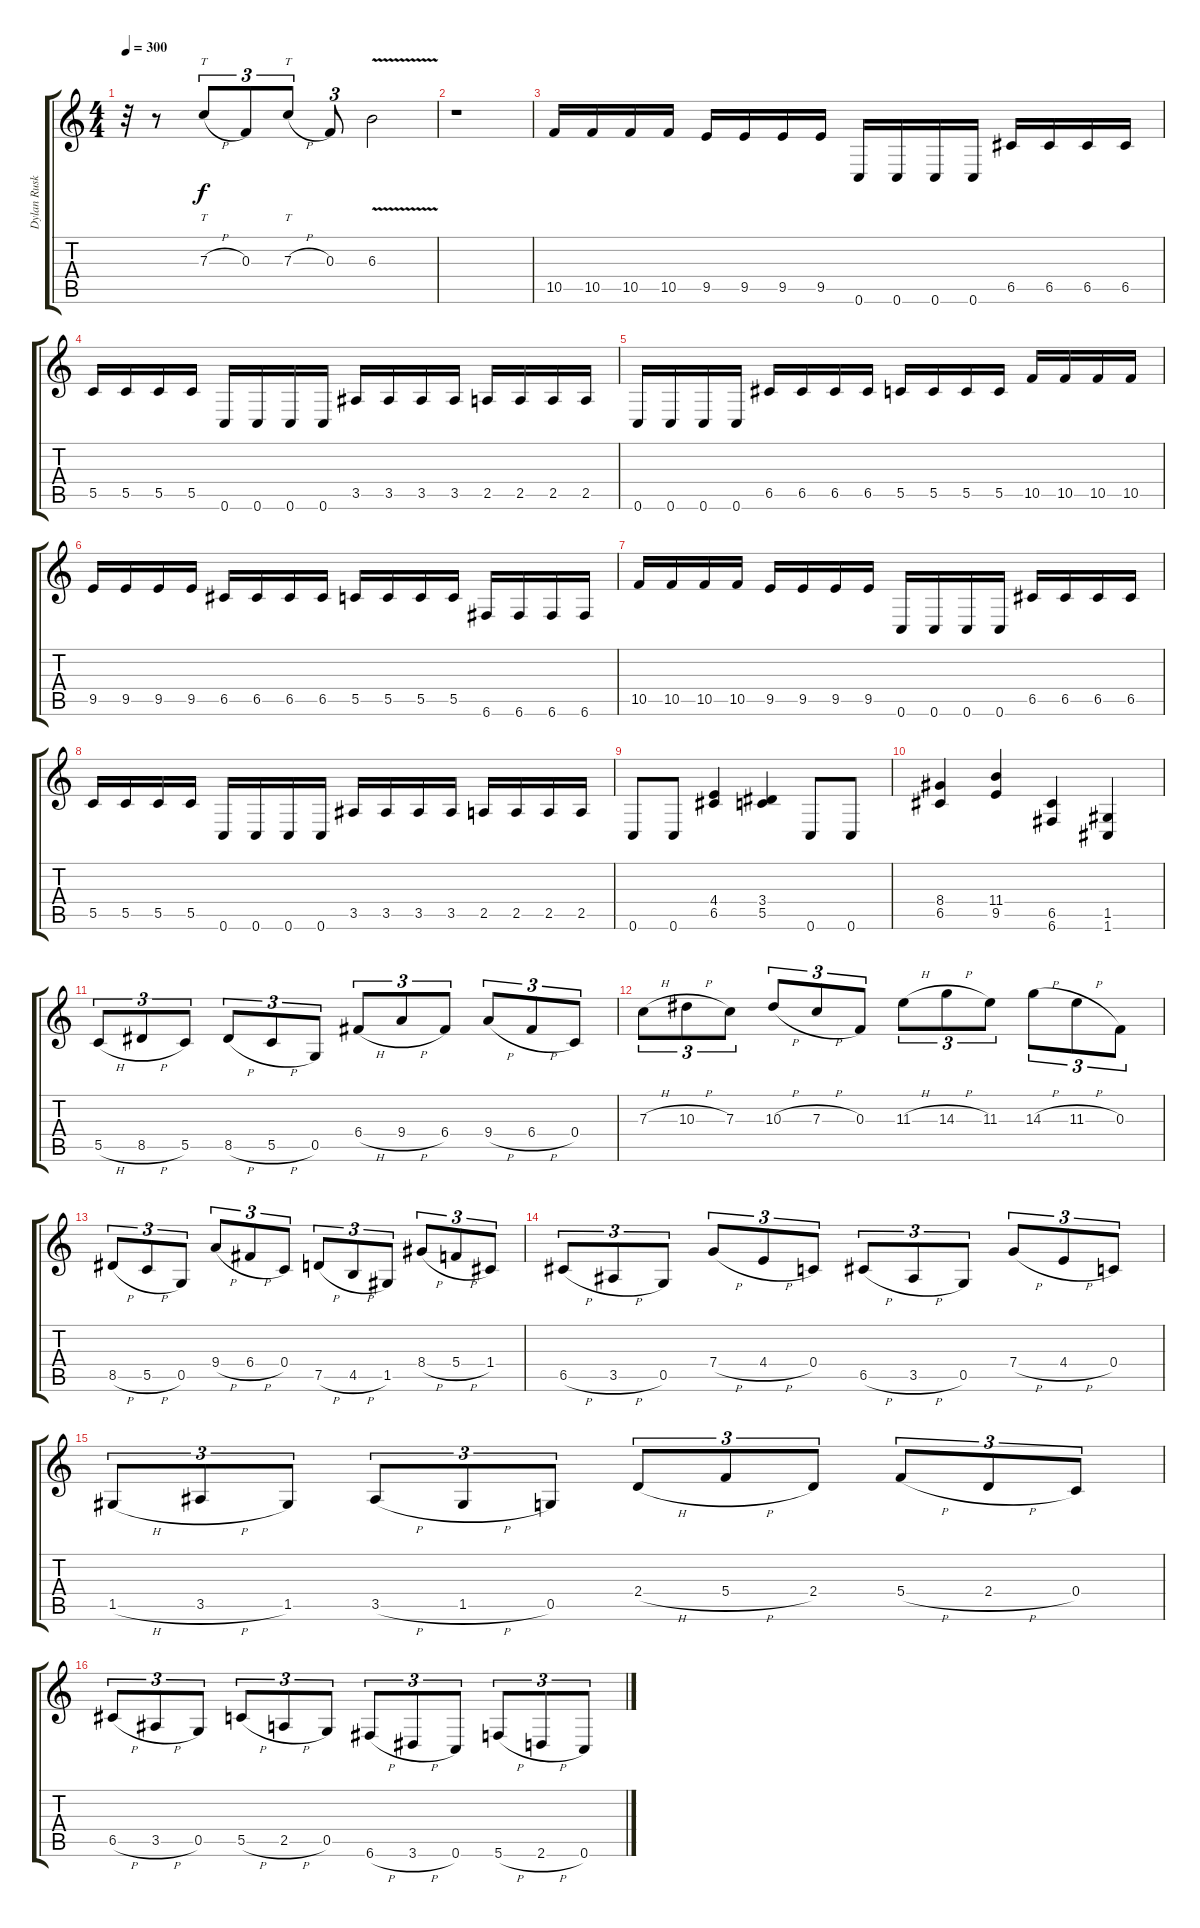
\track ("Dylan Ruskin" "Dylan Rusk") {instrument distortionguitar}
\staff {score tabs}
\tuning (D4 A3 F3 C3 G2 C2) {hide}
\ts (4 4)
\tempo 300
\clef g2
\ks c
r.32{dy f} r.8 7.3{h}.8{tt tu (3 2)} 0.3.8{tu (3 2)} 7.3{h}.8{tt tu (3 2)} 0.3.8{tu (3 2)} 6.3{v}.2 |
r.1 |
10.5.16 10.5.16 10.5.16 10.5.16 9.5.16 9.5.16 9.5.16 9.5.16 0.6.16 0.6.16 0.6.16 0.6.16 6.5.16 6.5.16 6.5.16 6.5.16 |
5.5.16 5.5.16 5.5.16 5.5.16 0.6.16 0.6.16 0.6.16 0.6.16 3.5.16 3.5.16 3.5.16 3.5.16 2.5.16 2.5.16 2.5.16 2.5.16 |
0.6.16 0.6.16 0.6.16 0.6.16 6.5.16 6.5.16 6.5.16 6.5.16 5.5.16 5.5.16 5.5.16 5.5.16 10.5.16 10.5.16 10.5.16 10.5.16 |
9.5.16 9.5.16 9.5.16 9.5.16 6.5.16 6.5.16 6.5.16 6.5.16 5.5.16 5.5.16 5.5.16 5.5.16 6.6.16 6.6.16 6.6.16 6.6.16 |
10.5.16 10.5.16 10.5.16 10.5.16 9.5.16 9.5.16 9.5.16 9.5.16 0.6.16 0.6.16 0.6.16 0.6.16 6.5.16 6.5.16 6.5.16 6.5.16 |
5.5.16 5.5.16 5.5.16 5.5.16 0.6.16 0.6.16 0.6.16 0.6.16 3.5.16 3.5.16 3.5.16 3.5.16 2.5.16 2.5.16 2.5.16 2.5.16 |
0.6.8 0.6.8 (4.4 6.5).4 (3.4 5.5).4 0.6.8 0.6.8 |
(8.4 6.5).4 (11.4 9.5).4 (6.5 6.6).4 (1.5 1.6).4 |
5.5{h}.8{tu (3 2)} 8.5{h}.8{tu (3 2)} 5.5.8{tu (3 2)} 8.5{h}.8{tu (3 2)} 5.5{h}.8{tu (3 2)} 0.5.8{tu (3 2)} 6.4{h}.8{tu (3 2)} 9.4{h}.8{tu (3 2)} 6.4.8{tu (3 2)} 9.4{h}.8{tu (3 2)} 6.4{h}.8{tu (3 2)} 0.4.8{tu (3 2)} |
7.3{h}.8{tu (3 2)} 10.3{h}.8{tu (3 2)} 7.3.8{tu (3 2)} 10.3{h}.8{tu (3 2)} 7.3{h}.8{tu (3 2)} 0.3.8{tu (3 2)} 11.3{h}.8{tu (3 2)} 14.3{h}.8{tu (3 2)} 11.3.8{tu (3 2)} 14.3{h}.8{tu (3 2)} 11.3{h}.8{tu (3 2)} 0.3.8{tu (3 2)} |
8.5{h}.8{tu (3 2)} 5.5{h}.8{tu (3 2)} 0.5.8{tu (3 2)} 9.4{h}.8{tu (3 2)} 6.4{h}.8{tu (3 2)} 0.4.8{tu (3 2)} 7.5{h}.8{tu (3 2)} 4.5{h}.8{tu (3 2)} 1.5.8{tu (3 2)} 8.4{h}.8{tu (3 2)} 5.4{h}.8{tu (3 2)} 1.4.8{tu (3 2)} |
6.5{h}.8{tu (3 2)} 3.5{h}.8{tu (3 2)} 0.5.8{tu (3 2)} 7.4{h}.8{tu (3 2)} 4.4{h}.8{tu (3 2)} 0.4.8{tu (3 2)} 6.5{h}.8{tu (3 2)} 3.5{h}.8{tu (3 2)} 0.5.8{tu (3 2)} 7.4{h}.8{tu (3 2)} 4.4{h}.8{tu (3 2)} 0.4.8{tu (3 2)} |
1.5{h}.8{tu (3 2)} 3.5{h}.8{tu (3 2)} 1.5.8{tu (3 2)} 3.5{h}.8{tu (3 2)} 1.5{h}.8{tu (3 2)} 0.5.8{tu (3 2)} 2.4{h}.8{tu (3 2)} 5.4{h}.8{tu (3 2)} 2.4.8{tu (3 2)} 5.4{h}.8{tu (3 2)} 2.4{h}.8{tu (3 2)} 0.4.8{tu (3 2)} |
6.5{h}.8{tu (3 2)} 3.5{h}.8{tu (3 2)} 0.5.8{tu (3 2)} 5.5{h}.8{tu (3 2)} 2.5{h}.8{tu (3 2)} 0.5.8{tu (3 2)} 6.6{h}.8{tu (3 2)} 3.6{h}.8{tu (3 2)} 0.6.8{tu (3 2)} 5.6{h}.8{tu (3 2)} 2.6{h}.8{tu (3 2)} 0.6.8{tu (3 2)}
